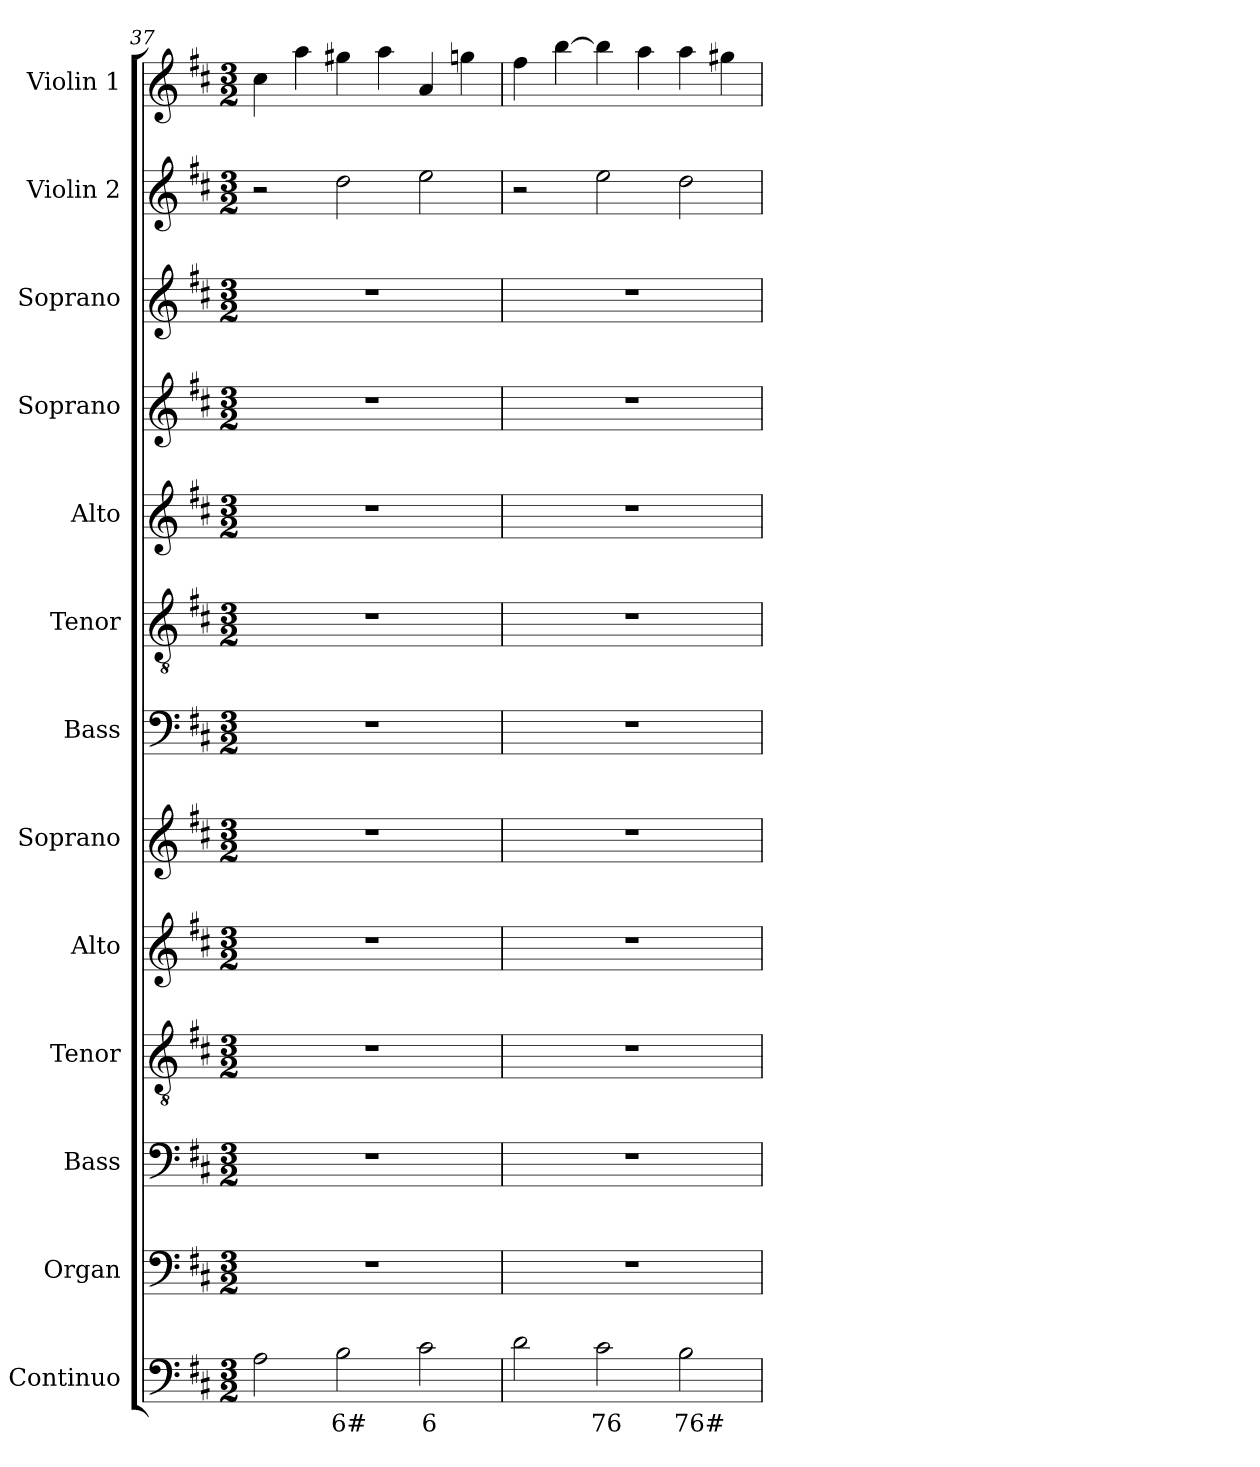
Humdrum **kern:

**kern	**text	**kern	**kern	**kern	**kern	**kern	**kern	**kern	**kern	**kern	**kern	**kern	**kern
*part13	*part13	*part12	*part11	*part10	*part9	*part8	*part7	*part6	*part5	*part4	*part3	*part2	*part1
*staff13	*staff13	*staff12	*staff11	*staff10	*staff9	*staff8	*staff7	*staff6	*staff5	*staff4	*staff3	*staff2	*staff1
*I"Continuo	*	*I"Organ	*I"Bass	*I"Tenor	*I"Alto	*I"Soprano	*I"Bass	*I"Tenor	*I"Alto	*I"Soprano	*I"Soprano	*I"Violin 2	*I"Violin 1
*I'Cont.	*	*I'Org.	*I'B.	*I'T.	*I'A.	*I'S.	*I'B.	*I'T.	*I'A.	*I'S.	*I'S.	*I'Vln. 2	*I'Vln. 1
*clefF4	*	*clefF4	*clefF4	*clefGv2	*clefG2	*clefG2	*clefF4	*clefGv2	*clefG2	*clefG2	*clefG2	*clefG2	*clefG2
*	*	*	*	*ITrd7c12	*	*	*	*ITrd7c12	*	*	*	*	*
*k[f#c#]	*	*k[f#c#]	*k[f#c#]	*k[f#c#]	*k[f#c#]	*k[f#c#]	*k[f#c#]	*k[f#c#]	*k[f#c#]	*k[f#c#]	*k[f#c#]	*k[f#c#]	*k[f#c#]
*D:	*	*D:	*D:	*D:	*D:	*D:	*D:	*D:	*D:	*D:	*D:	*D:	*D:
*M3/2	*	*M3/2	*M3/2	*M3/2	*M3/2	*M3/2	*M3/2	*M3/2	*M3/2	*M3/2	*M3/2	*M3/2	*M3/2
=37	=37	=37	=37	=37	=37	=37	=37	=37	=37	=37	=37	=37	=37
!	!	!LO:N:vis=1	!LO:N:vis=1	!LO:N:vis=1	!LO:N:vis=1	!LO:N:vis=1	!LO:N:vis=1	!LO:N:vis=1	!LO:N:vis=1	!LO:N:vis=1	!LO:N:vis=1	!	!
2Ai\	.	1.r	1.r	1.r	1.r	1.r	1.r	1.r	1.r	1.r	1.r	2r	4cc#i\
.	.	.	.	.	.	.	.	.	.	.	.	.	4aai\
!	!LO:LY:b:color=#000000	!	!	!	!	!	!	!	!	!	!	!	!
2Bi\	6#	.	.	.	.	.	.	.	.	.	.	2ddi\	4gg#Xi\
.	.	.	.	.	.	.	.	.	.	.	.	.	4aai\
!	!LO:LY:b:color=#000000	!	!	!	!	!	!	!	!	!	!	!	!
2c#i\	6	.	.	.	.	.	.	.	.	.	.	2eei\	4ai/
.	.	.	.	.	.	.	.	.	.	.	.	.	4ggi\
=38	=38	=38	=38	=38	=38	=38	=38	=38	=38	=38	=38	=38	=38
!	!	!LO:N:vis=1	!LO:N:vis=1	!LO:N:vis=1	!LO:N:vis=1	!LO:N:vis=1	!LO:N:vis=1	!LO:N:vis=1	!LO:N:vis=1	!LO:N:vis=1	!LO:N:vis=1	!	!
2di\	.	1.r	1.r	1.r	1.r	1.r	1.r	1.r	1.r	1.r	1.r	2r	4ff#i\
.	.	.	.	.	.	.	.	.	.	.	.	.	[>4bbi\
!	!LO:LY:b:color=#000000	!	!	!	!	!	!	!	!	!	!	!	!
2c#i\	76	.	.	.	.	.	.	.	.	.	.	2eei\	4bbi\]
.	.	.	.	.	.	.	.	.	.	.	.	.	4aai\
!	!LO:LY:b:color=#000000	!	!	!	!	!	!	!	!	!	!	!	!
2Bi\	76#	.	.	.	.	.	.	.	.	.	.	2ddi\	4aai\
.	.	.	.	.	.	.	.	.	.	.	.	.	4gg#Xi\
=	=	=	=	=	=	=	=	=	=	=	=	=	=
*-	*-	*-	*-	*-	*-	*-	*-	*-	*-	*-	*-	*-	*-
